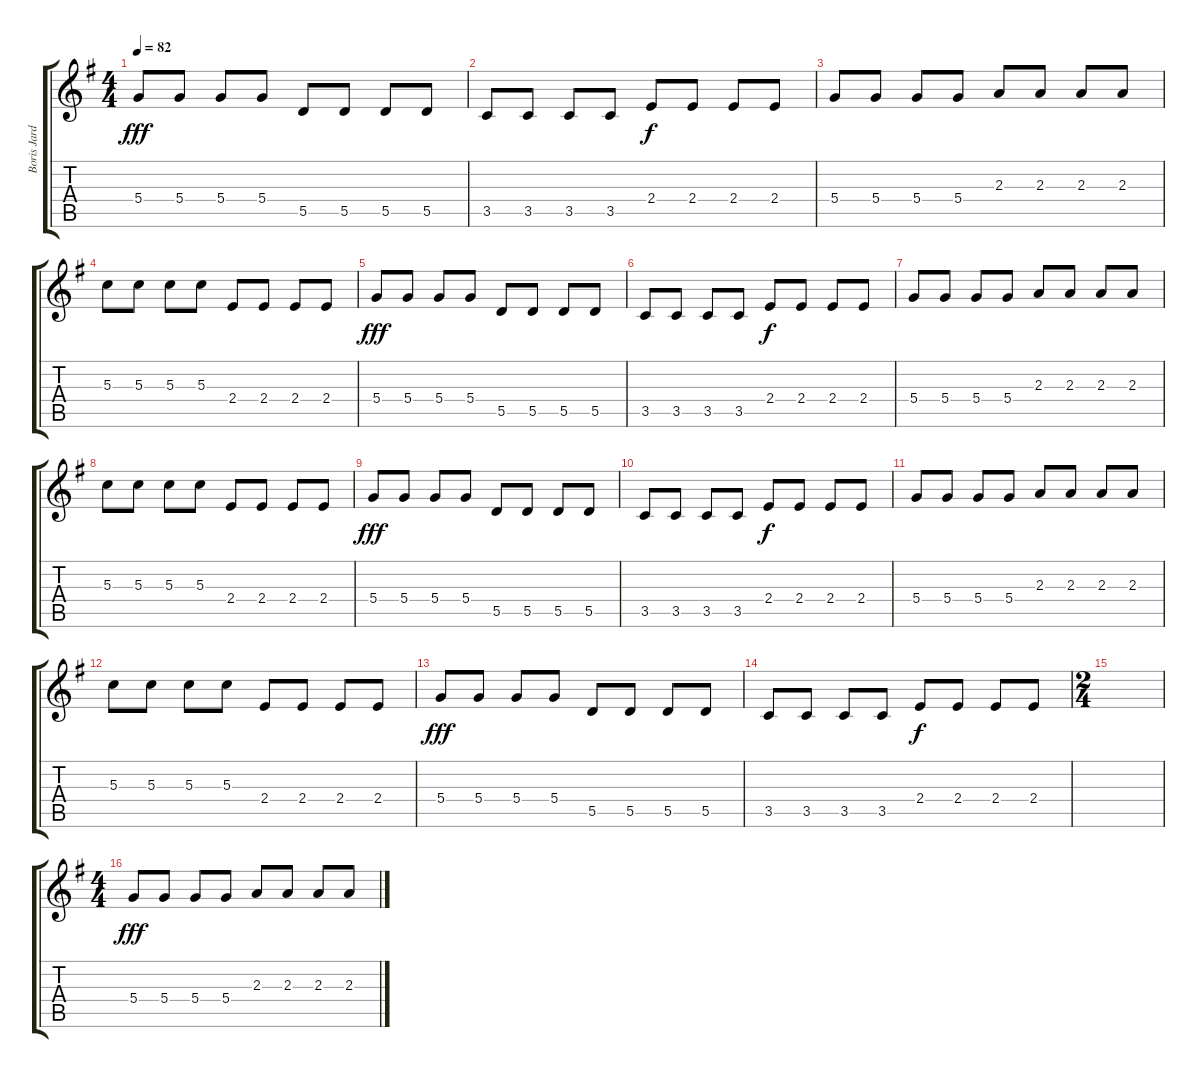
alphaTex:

\track ("Boris Jardel (guitare)" "Boris Jard") {instrument overdrivenguitar}
\staff {score tabs}
\tuning (E4 B3 G3 D3 A2 E2) {hide}
\ts (4 4)
\tempo 82
\clef g2
\ks g
5.4.8{dy fff} 5.4.8 5.4.8 5.4.8 5.5.8 5.5.8 5.5.8 5.5.8 |
3.5.8 3.5.8 3.5.8 3.5.8 2.4.8{dy f} 2.4.8 2.4.8 2.4.8 |
5.4.8 5.4.8 5.4.8 5.4.8 2.3.8 2.3.8 2.3.8 2.3.8 |
5.3.8 5.3.8 5.3.8 5.3.8 2.4.8 2.4.8 2.4.8 2.4.8 |
5.4.8{dy fff} 5.4.8 5.4.8 5.4.8 5.5.8 5.5.8 5.5.8 5.5.8 |
3.5.8 3.5.8 3.5.8 3.5.8 2.4.8{dy f} 2.4.8 2.4.8 2.4.8 |
5.4.8 5.4.8 5.4.8 5.4.8 2.3.8 2.3.8 2.3.8 2.3.8 |
5.3.8 5.3.8 5.3.8 5.3.8 2.4.8 2.4.8 2.4.8 2.4.8 |
5.4.8{dy fff} 5.4.8 5.4.8 5.4.8 5.5.8 5.5.8 5.5.8 5.5.8 |
3.5.8 3.5.8 3.5.8 3.5.8 2.4.8{dy f} 2.4.8 2.4.8 2.4.8 |
5.4.8 5.4.8 5.4.8 5.4.8 2.3.8 2.3.8 2.3.8 2.3.8 |
5.3.8 5.3.8 5.3.8 5.3.8 2.4.8 2.4.8 2.4.8 2.4.8 |
5.4.8{dy fff} 5.4.8 5.4.8 5.4.8 5.5.8 5.5.8 5.5.8 5.5.8 |
3.5.8 3.5.8 3.5.8 3.5.8 2.4.8{dy f} 2.4.8 2.4.8 2.4.8 |
\ts (2 4)
|
\ts (4 4)
5.4.8{dy fff volume 10} 5.4.8 5.4.8 5.4.8 2.3.8 2.3.8 2.3.8 2.3.8
